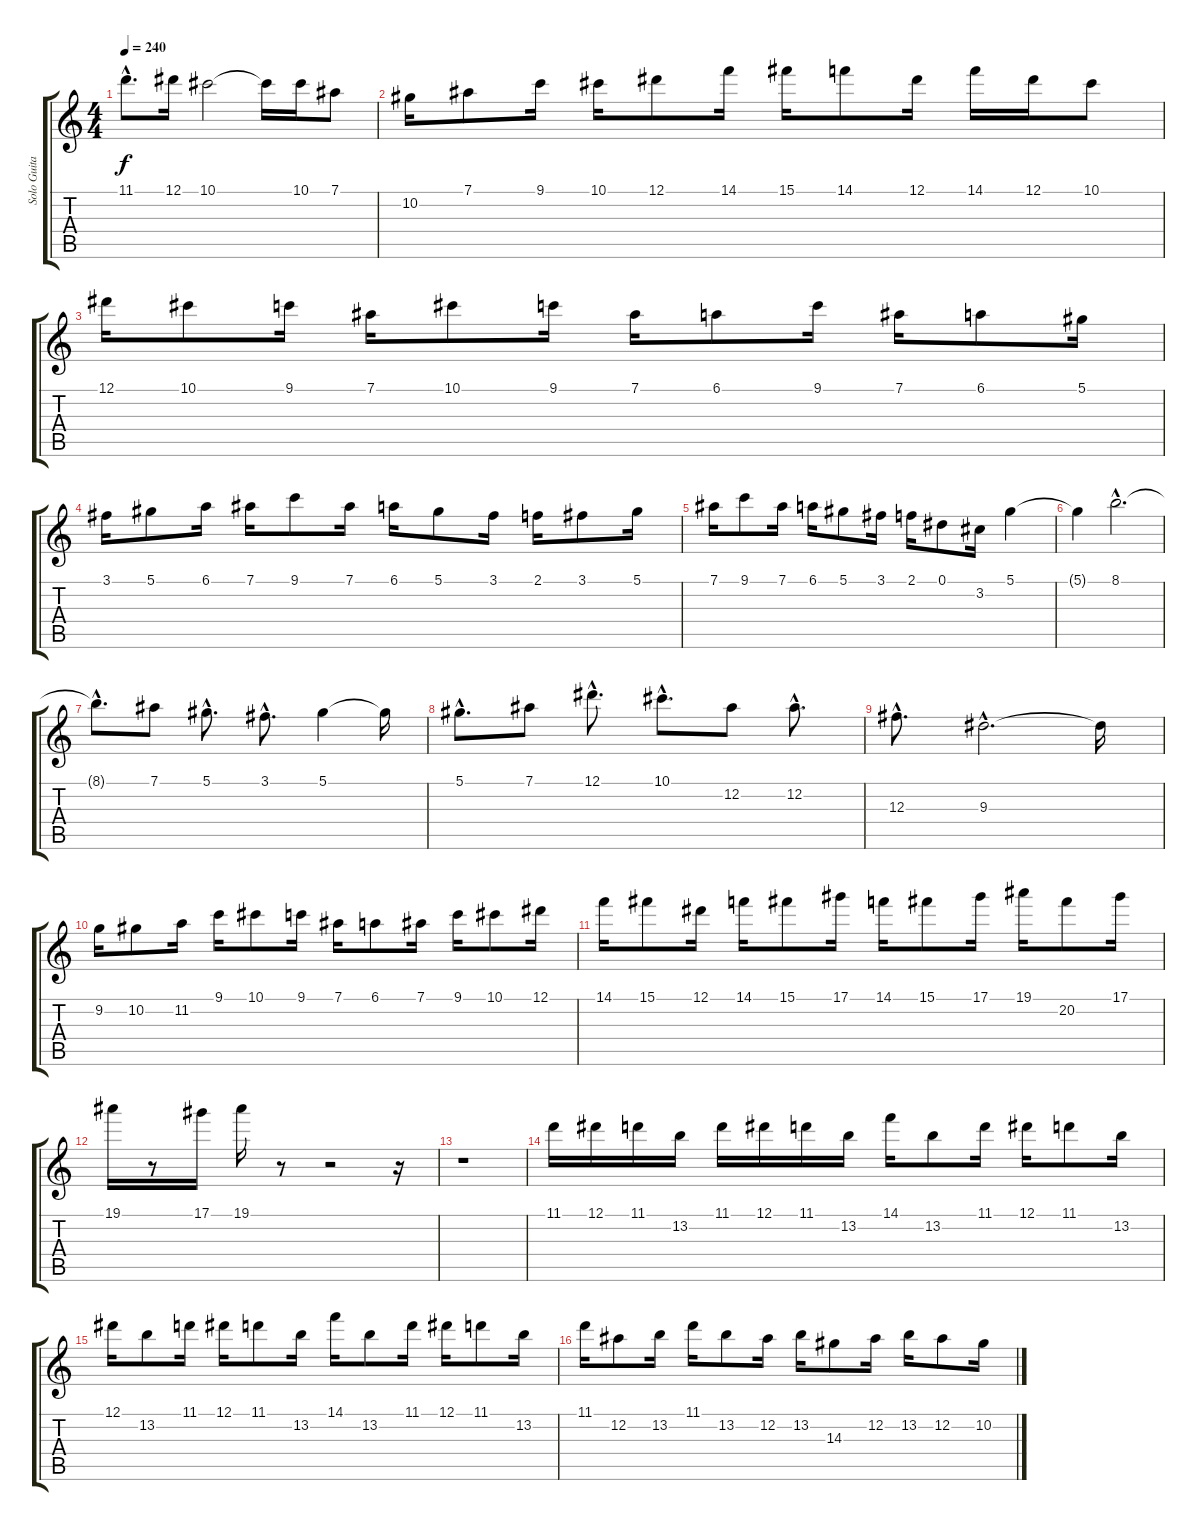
\track ("Solo Guitar" "Solo Guita") {instrument distortionguitar}
\staff {score tabs}
\tuning (Eb4 Bb3 Gb3 Db3 Ab2 Eb2) {hide}
\ts (4 4)
\tempo 240
\clef g2
\ks c
11.1{hac}.8{d dy f} 12.1.16 10.1.2 10.1{t}.16 10.1.16 7.1.8 |
10.2.16 7.1.8 9.1.16 10.1.16 12.1.8 14.1.16 15.1.16 14.1.8 12.1.16 14.1.16 12.1.16 10.1.8 |
12.1.16 10.1.8 9.1.16 7.1.16 10.1.8 9.1.16 7.1.16 6.1.8 9.1.16 7.1.16 6.1.8 5.1.16 |
3.1.16 5.1.8 6.1.16 7.1.16 9.1.8 7.1.16 6.1.16 5.1.8 3.1.16 2.1.16 3.1.8 5.1.16 |
7.1.16 9.1.8 7.1.16 6.1.16 5.1.8 3.1.16 2.1.16 0.1.8 3.2.16 5.1.4 |
5.1{t}.4 8.1{hac}.2{d} |
8.1{hac t}.8{d} 7.1.8 5.1{hac}.8{d} 3.1{hac}.8{d} 5.1.4 5.1{t}.16 |
5.1{hac}.8{d} 7.1.8 12.1{hac}.8{d} 10.1{hac}.8{d} 12.2.8 12.2{hac}.8{d} |
12.3{hac}.8{d} 9.3{hac}.2{d} 9.3{t}.16 |
9.2.16 10.2.8 11.2.16 9.1.16 10.1.8 9.1.16 7.1.16 6.1.8 7.1.16 9.1.16 10.1.8 12.1.16 |
14.1.16 15.1.8 12.1.16 14.1.16 15.1.8 17.1.16 14.1.16 15.1.8 17.1.16 19.1.16 20.2.8 17.1.16 |
19.1.16 r.8 17.1.16 19.1.16 r.8 r.2 r.16 |
r.1 |
11.1.16 12.1.16 11.1.16 13.2.16 11.1.16 12.1.16 11.1.16 13.2.16 14.1.16 13.2.8 11.1.16 12.1.16 11.1.8 13.2.16 |
12.1.16 13.2.8 11.1.16 12.1.16 11.1.8 13.2.16 14.1.16 13.2.8 11.1.16 12.1.16 11.1.8 13.2.16 |
11.1.16 12.2.8 13.2.16 11.1.16 13.2.8 12.2.16 13.2.16 14.3.8 12.2.16 13.2.16 12.2.8 10.2.16
